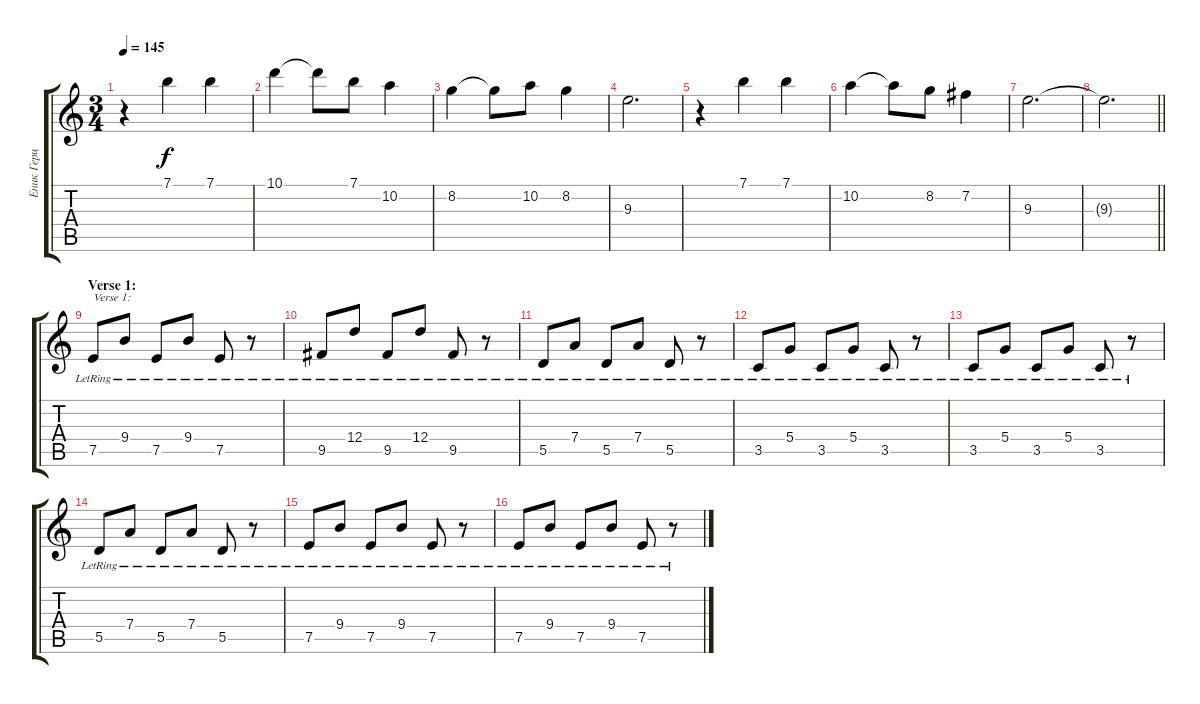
\track ("Еник Герц" "Еник Герц") {instrument overdrivenguitar}
\staff {score tabs}
\tuning (E4 B3 G3 D3 A2 E2) {hide}
\ts (3 4)
\tempo 145
\clef g2
\ks c
r.4{dy f} 7.1.4 7.1.4 |
10.1.4 10.1{t}.8 7.1.8 10.2.4 |
8.2.4 8.2{t}.8 10.2.8 8.2.4 |
9.3.2{d} |
r.4 7.1.4 7.1.4 |
10.2.4 10.2{t}.8 8.2.8 7.2.4 |
9.3.2{d} |
\barLineRight lightlight
9.3{t}.2{d} |
\section ("" "Verse 1:")
7.5{lr}.8{txt "Verse 1:" volume 10 instrument electricguitarclean} 9.4{lr}.8 7.5{lr}.8 9.4{lr}.8 7.5{lr}.8 r.8 |
9.5{lr}.8 12.4{lr}.8 9.5{lr}.8 12.4{lr}.8 9.5{lr}.8 r.8 |
5.5{lr}.8 7.4{lr}.8 5.5{lr}.8 7.4{lr}.8 5.5{lr}.8 r.8 |
3.5{lr}.8 5.4{lr}.8 3.5{lr}.8 5.4{lr}.8 3.5{lr}.8 r.8 |
3.5{lr}.8 5.4{lr}.8 3.5{lr}.8 5.4{lr}.8 3.5{lr}.8 r.8 |
5.5{lr}.8 7.4{lr}.8 5.5{lr}.8 7.4{lr}.8 5.5{lr}.8 r.8 |
7.5{lr}.8 9.4{lr}.8 7.5{lr}.8 9.4{lr}.8 7.5{lr}.8 r.8 |
7.5{lr}.8 9.4{lr}.8 7.5{lr}.8 9.4{lr}.8 7.5{lr}.8 r.8
